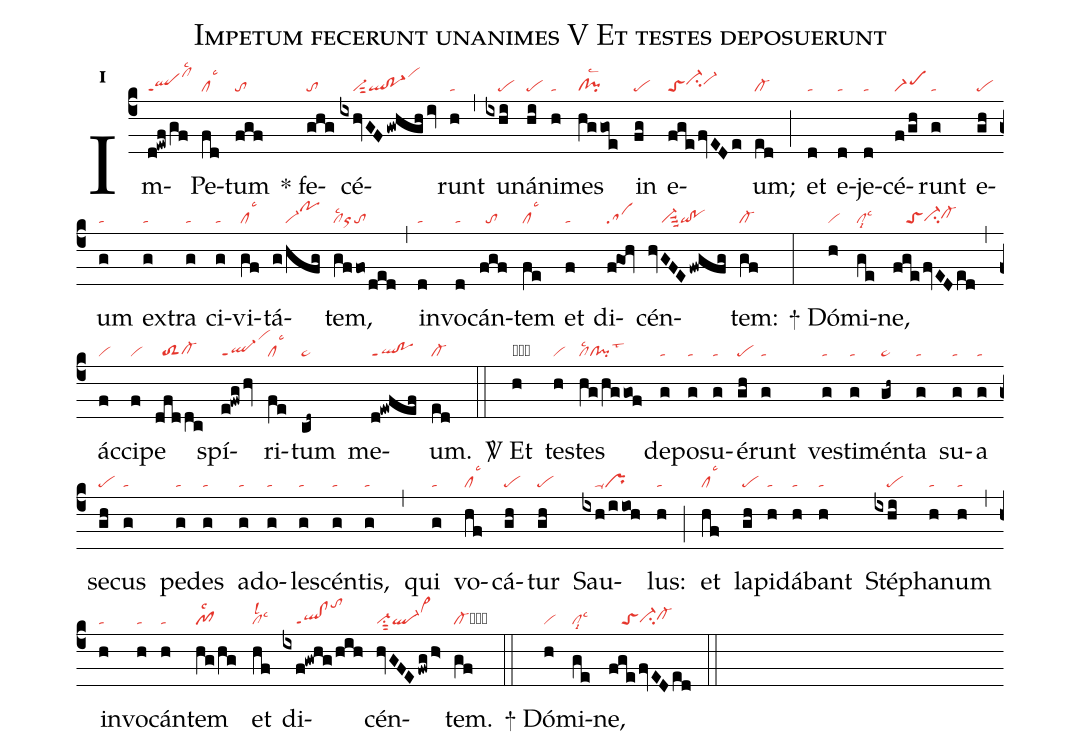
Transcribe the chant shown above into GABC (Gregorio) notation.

name:Impetum fecerunt unanimes V Et testes deposuerunt;
office-part:re;
mode:1;
nabc-lines:1;
%%
initial-style: 1;
name: Impetum fecerunt;
mode: 1;
office-part: Responsorium;
annotation: Resp.;
annotation: i;
nabc-lines: 1;
%%
(c4) Im(d!ewf/gf|qlppt1clhllsc2)Pe(fd|cllsc3)tum(fgf|to) <sp>*</sp> fe(ghg|to)cé(ixhvGF/gwhgh/iv|////vi-sut2ql!po-1vihl)runt(h|ta) (,) un(ixhi|////pe)á(hi|pe)ni(h|ta)mes(hggoe|cl!pilsc2) in(fg|pe) e(fge/fvEDe|toSci-hivi-hi)um;(ed|cl-) (;) et(d|ta) e(d|ta)je(d|ta)cé(f/gh|scM1)runt(g|ta) e(gh|pe)um(g|ta) ex(g|ta)tra(g|ta) ci(g|ta)vi(gf|cllsc3)tá(g/hfg|////vi-pohk)tem,(gffo/ded|cllsc2orto) (,) in(d|ta)vo(d|ta)cán(fgf|//to)tem(fe|cllsc3) et(f|ta) di(f!goh|sa)cén(hvGFE/fwgfg|////vi-suu3qi!po)tem:(gf|cl-) (:)
<sp>+</sp> Dó(h|vi)mi(ge|cllsc3lsi8)ne,(fge/fvEDed|////toSci-hgcl-hh) (,) ác(f|vi)ci(f|vi)pe(dfddc|//toS2cl-hg) spí(e!fwg/hv|ql-ppt1vihm)ri(fe|cllsc3)tum(cd~|ta>) me(d!ewfef|ql!poppt1)um.(ed|cl-) (::)

<sp>V/</sp> Et(h|obvi) te(h|vi)stes(hg/hggof|cllsc2cl!pilst3) de(g|ta)po(g|ta)su(g|ta)é(gh|pe)runt(g|ta) ve(g|ta)sti(g|ta)mén(gh~|ta>)ta(g|ta) su(g|ta)a(g|ta) se(gh|pe)cus(g|ta) pe(g|ta)des(g|ta) ad(g|ta)o(g|ta)le(g|ta)scén(g|ta)tis,(g|ta) (,) qui(g|ta) vo(hf|cllsc3)cá(gh|pe)tur(gh|pe) Sau(ixh/iioh|////ta-pr)lus:(h|ta) (;) et(hf|cllsc3) la(gh|pe)pi(h|ta)dá(h|ta)bant(h|ta) Sté(ixhi|////pe)pha(h|ta)num(h|ta) (,) in(h|ta)vo(h|ta)cán(h|ta)tem(hg/hg|pf1lsc2) et(hf|cllsl2lsc3) di(ixf!gwhg/hih|////ql!clppt1tohm)cén(hvGFE/fwg/h>|vi-su1sut2ql-vi>hk)tem.(gf|cl-cb) (::)
<sp>+</sp> Dó(h|vi)mi(ge|cllsc3lsi8)ne,(fge/fvEDed|////toSci-hgcl-hh) (::)
